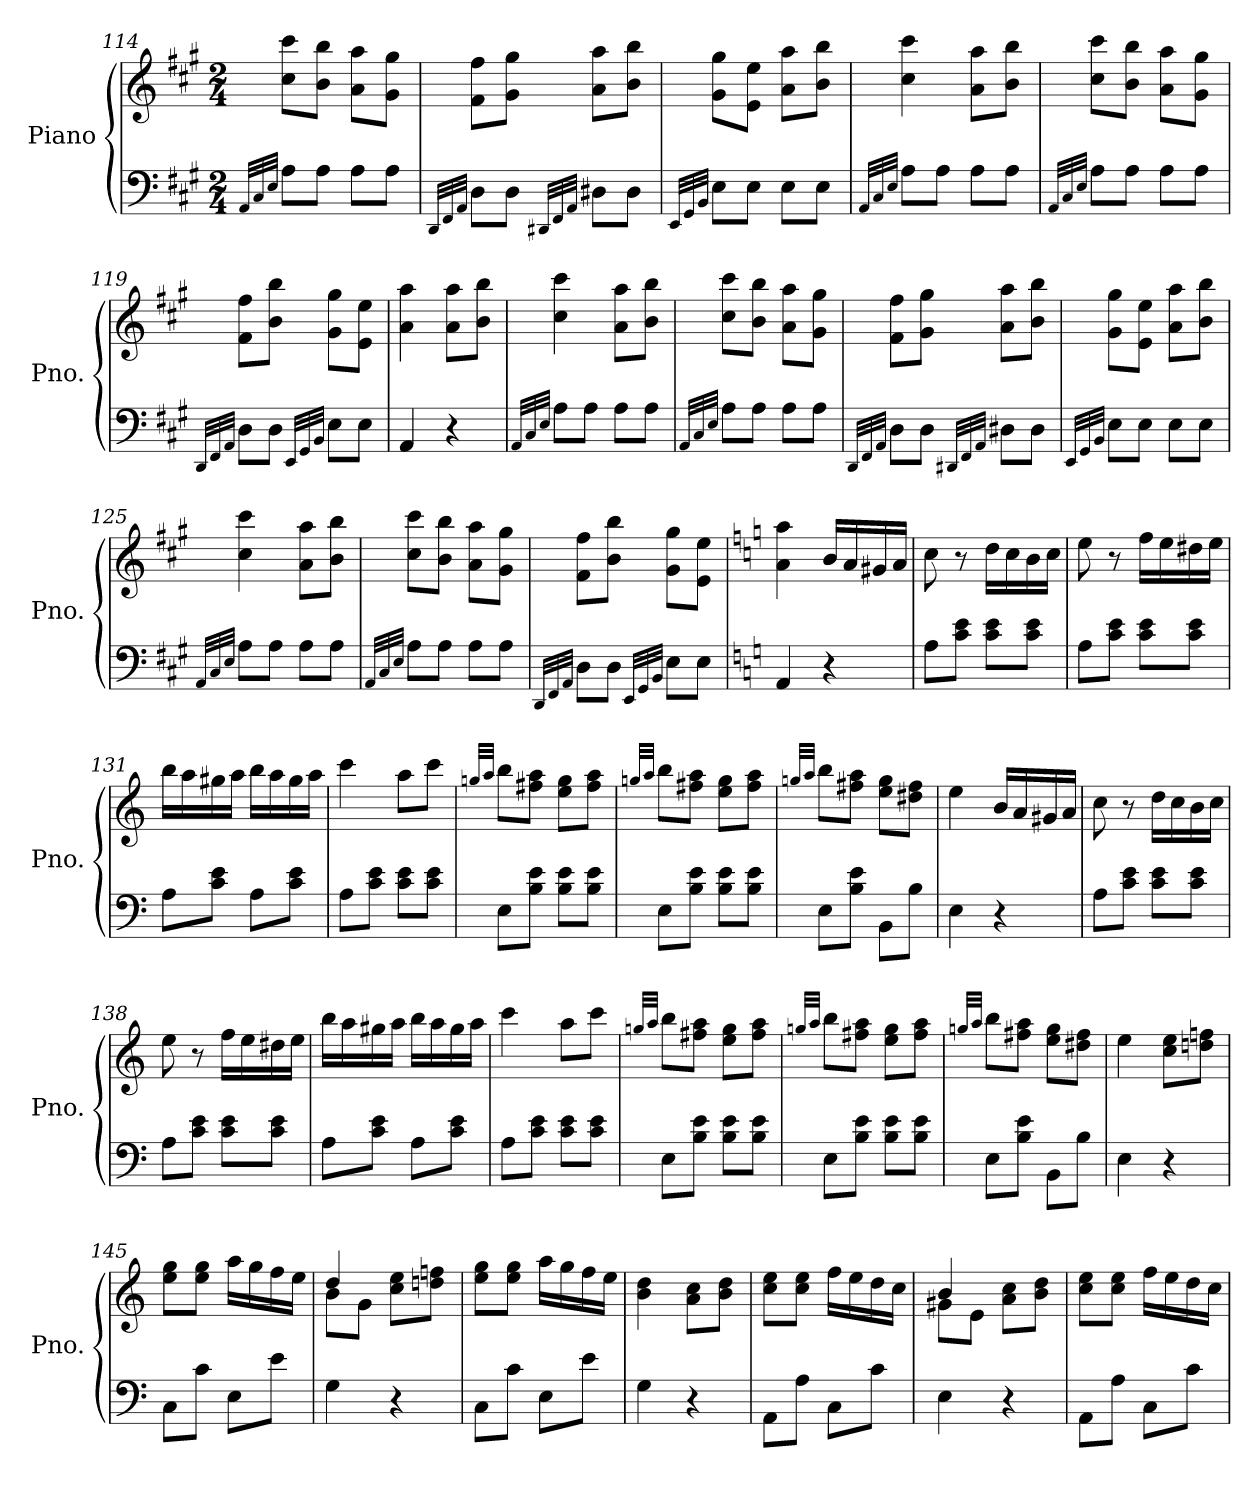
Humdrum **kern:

**kern	**kern
*part1	*part1
*staff2	*staff1
*I"Piano	*
*I'Pno.	*
*clefF4	*clefG2
*k[f#c#g#]	*k[f#c#g#]
*M2/4	*M2/4
=114	=114
32qAA/LLL	.
32qC#/	.
32qE/JJJ	.
8A\L	8cc#\ 8ccc#\L
8A\J	8b\ 8bb\J
8A\L	8a\ 8aa\L
8A\J	8g#\ 8gg#\J
=115	=115
32qDD/LLL	.
32qFF#/	.
32qAA/JJJ	.
8D\L	8f#\ 8ff#\L
8D\J	8g#\ 8gg#\J
32qDD#X/LLL	.
32qFF#/	.
32qAA/JJJ	.
8D#X\L	8a\ 8aa\L
8D#\J	8b\ 8bb\J
=116	=116
32qEE/LLL	.
32qGG#/	.
32qBB/JJJ	.
8E\L	8g#\ 8gg#\L
8E\J	8e\ 8ee\J
8E\L	8a\ 8aa\L
8E\J	8b\ 8bb\J
=117	=117
32qAA/LLL	.
32qC#/	.
32qE/JJJ	.
8A\L	4cc#\ 4ccc#\
8A\J	.
8A\L	8a\ 8aa\L
8A\J	8b\ 8bb\J
=118	=118
32qAA/LLL	.
32qC#/	.
32qE/JJJ	.
8A\L	8cc#\ 8ccc#\L
8A\J	8b\ 8bb\J
8A\L	8a\ 8aa\L
8A\J	8g#\ 8gg#\J
!!LO:LB:g=z
=119	=119
32qDD/LLL	.
32qFF#/	.
32qAA/JJJ	.
8D\L	8f#\ 8ff#\L
8D\J	8b\ 8bb\J
32qEE/LLL	.
32qGG#/	.
32qBB/JJJ	.
8E\L	8g#\ 8gg#\L
8E\J	8e\ 8ee\J
=120	=120
4AA/	4a\ 4aa\
4r	8a\ 8aa\L
.	8b\ 8bb\J
=121	=121
32qAA/LLL	.
32qC#/	.
32qE/JJJ	.
8A\L	4cc#\ 4ccc#\
8A\J	.
8A\L	8a\ 8aa\L
8A\J	8b\ 8bb\J
=122	=122
32qAA/LLL	.
32qC#/	.
32qE/JJJ	.
8A\L	8cc#\ 8ccc#\L
8A\J	8b\ 8bb\J
8A\L	8a\ 8aa\L
8A\J	8g#\ 8gg#\J
=123	=123
32qDD/LLL	.
32qFF#/	.
32qAA/JJJ	.
8D\L	8f#\ 8ff#\L
8D\J	8g#\ 8gg#\J
32qDD#X/LLL	.
32qFF#/	.
32qAA/JJJ	.
8D#X\L	8a\ 8aa\L
8D#\J	8b\ 8bb\J
=124	=124
32qEE/LLL	.
32qGG#/	.
32qBB/JJJ	.
8E\L	8g#\ 8gg#\L
8E\J	8e\ 8ee\J
8E\L	8a\ 8aa\L
8E\J	8b\ 8bb\J
=125	=125
32qAA/LLL	.
32qC#/	.
32qE/JJJ	.
8A\L	4cc#\ 4ccc#\
8A\J	.
8A\L	8a\ 8aa\L
8A\J	8b\ 8bb\J
!!LO:PB:g=z
=126	=126
32qAA/LLL	.
32qC#/	.
32qE/JJJ	.
8A\L	8cc#\ 8ccc#\L
8A\J	8b\ 8bb\J
8A\L	8a\ 8aa\L
8A\J	8g#\ 8gg#\J
=127	=127
32qDD/LLL	.
32qFF#/	.
32qAA/JJJ	.
8D\L	8f#\ 8ff#\L
8D\J	8b\ 8bb\J
32qEE/LLL	.
32qGG#/	.
32qBB/JJJ	.
8E\L	8g#\ 8gg#\L
8E\J	8e\ 8ee\J
=128	=128
*k[]	*k[]
4AA/	4a\ 4aa\
4r	16b/LL
.	16a/
.	16g#X/
.	16a/JJ
=129	=129
8A\L	8cc\
8c\ 8e\J	8r
8c\ 8e\L	16dd\LL
.	16cc\
8c\ 8e\J	16b\
.	16cc\JJ
=130	=130
8A\L	8ee\
8c\ 8e\J	8r
8c\ 8e\L	16ff\LL
.	16ee\
8c\ 8e\J	16dd#X\
.	16ee\JJ
=131	=131
8A\L	16bb\LL
.	16aa\
8c\ 8e\J	16gg#X\
.	16aa\JJ
8A\L	16bb\LL
.	16aa\
8c\ 8e\J	16gg#\
.	16aa\JJ
!!LO:LB:g=z
=132	=132
8A\L	4ccc\
8c\ 8e\J	.
8c\ 8e\L	8aa\L
8c\ 8e\J	8ccc\J
=133	=133
.	32qggn/LLL
.	32qaa/JJJ
8E\L	8bb\L
8B\ 8e\J	8ff#X\ 8aa\J
8B\ 8e\L	8ee\ 8gg\L
8B\ 8e\J	8ff#\ 8aa\J
=134	=134
.	32qggn/LLL
.	32qaa/JJJ
8E\L	8bb\L
8B\ 8e\J	8ff#X\ 8aa\J
8B\ 8e\L	8ee\ 8gg\L
8B\ 8e\J	8ff#\ 8aa\J
=135	=135
.	32qggn/LLL
.	32qaa/JJJ
8E\L	8bb\L
8B\ 8e\J	8ff#X\ 8aa\J
8BB\L	8ee\ 8gg\L
8B\J	8dd#X\ 8ff#\J
=136	=136
4E\	4ee\
4r	16b/LL
.	16a/
.	16g#X/
.	16a/JJ
=137	=137
8A\L	8cc\
8c\ 8e\J	8r
8c\ 8e\L	16dd\LL
.	16cc\
8c\ 8e\J	16b\
.	16cc\JJ
=138	=138
8A\L	8ee\
8c\ 8e\J	8r
8c\ 8e\L	16ff\LL
.	16ee\
8c\ 8e\J	16dd#X\
.	16ee\JJ
!!LO:LB:g=z
=139	=139
8A\L	16bb\LL
.	16aa\
8c\ 8e\J	16gg#X\
.	16aa\JJ
8A\L	16bb\LL
.	16aa\
8c\ 8e\J	16gg#\
.	16aa\JJ
=140	=140
8A\L	4ccc\
8c\ 8e\J	.
8c\ 8e\L	8aa\L
8c\ 8e\J	8ccc\J
=141	=141
.	32qggn/LLL
.	32qaa/JJJ
8E\L	8bb\L
8B\ 8e\J	8ff#X\ 8aa\J
8B\ 8e\L	8ee\ 8gg\L
8B\ 8e\J	8ff#\ 8aa\J
=142	=142
.	32qggn/LLL
.	32qaa/JJJ
8E\L	8bb\L
8B\ 8e\J	8ff#X\ 8aa\J
8B\ 8e\L	8ee\ 8gg\L
8B\ 8e\J	8ff#\ 8aa\J
=143	=143
.	32qggn/LLL
.	32qaa/JJJ
8E\L	8bb\L
8B\ 8e\J	8ff#X\ 8aa\J
8BB\L	8ee\ 8gg\L
8B\J	8dd#X\ 8ff#\J
=144	=144
4E\	4ee\
4r	8cc\ 8ee\L
.	8ddn\ 8ffn\J
=145	=145
8C\L	8ee\ 8gg\L
8c\J	8ee\ 8gg\J
8E\L	16aa\LL
.	16gg\
8e\J	16ff\
.	16ee\JJ
!!LO:LB:g=z
=146	=146
*	*^
4G\	8b\L	4dd/
.	8g\J	.
4r	8cc\ 8ee\L	4ryy
.	8ddn\ 8ffn\J	.
*	*v	*v
=147	=147
8C\L	8ee\ 8gg\L
8c\J	8ee\ 8gg\J
8E\L	16aa\LL
.	16gg\
8e\J	16ff\
.	16ee\JJ
=148	=148
4G\	4b\ 4dd\
4r	8a\ 8cc\L
.	8b\ 8dd\J
=149	=149
8AA\L	8cc\ 8ee\L
8A\J	8cc\ 8ee\J
8C\L	16ff\LL
.	16ee\
8c\J	16dd\
.	16cc\JJ
=150	=150
*	*^
4E\	8g#X\L	4b/
.	8e\J	.
4r	8a\ 8cc\L	4ryy
.	8b\ 8dd\J	.
*	*v	*v
=151	=151
8AA\L	8cc\ 8ee\L
8A\J	8cc\ 8ee\J
8C\L	16ff\LL
.	16ee\
8c\J	16dd\
.	16cc\JJ
=	=
*-	*-
